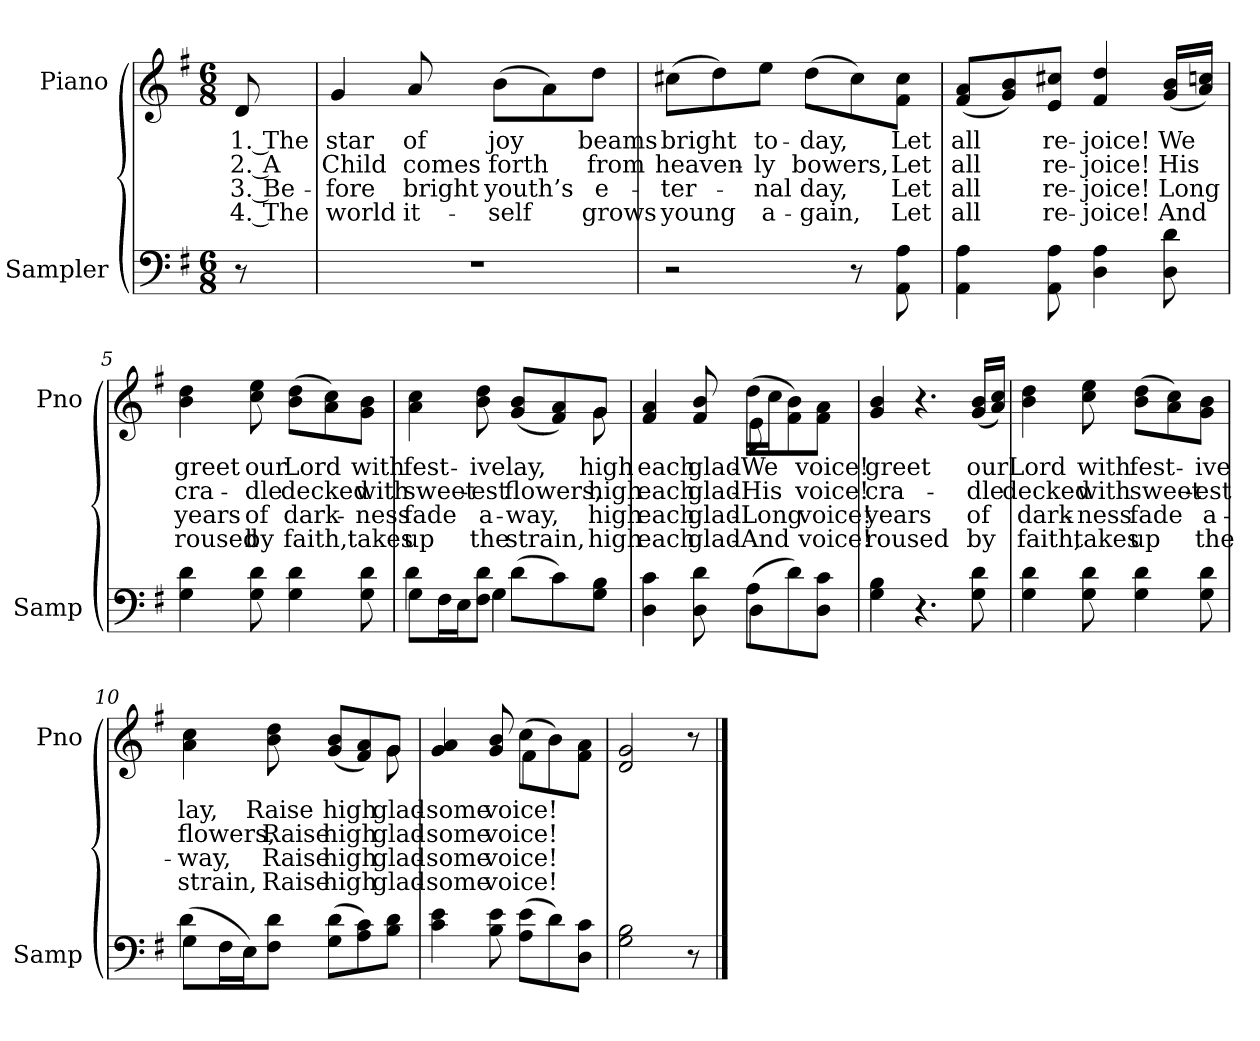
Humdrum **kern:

**kern	**kern	**text	**text	**text	**text
*part2	*part1	*part1	*part1	*part1	*part1
*staff2	*staff1	*staff1	*staff1	*staff1	*staff1
*I"Sampler	*I"Piano	*	*	*	*
*I'Samp	*I'Pno	*	*	*	*
*clefF4	*clefG2	*	*	*	*
*k[f#]	*k[f#]	*	*	*	*
*G:	*G:	*	*	*	*
*M6/8	*M6/8	*	*	*	*
=1	=1	=1	=1	=1	=1
8r	8d	1. The	2. A	3. Be-	4. The
=2	=2	=2	=2	=2	=2
2.r	4g	star	Child	-fore	world
.	8a	of	comes	bright	it-
.	(8b\L	joy	forth	youth’s	-self
.	8a\)	.	.	.	.
.	8dd\J	beams	from	e-	grows
=3	=3	=3	=3	=3	=3
2r	(8cc#X\L	bright	heaven-	-ter-	young
.	8dd\)	.	.	.	.
.	8ee\J	to-	-ly	-nal	a-
.	(8dd\L	-day,	bowers,	day,	-gain,
8r	8cc#\)	.	.	.	.
8AA 8A	8f#\ 8cc#\J	Let	Let	Let	Let
=4	=4	=4	=4	=4	=4
4AA 4A	(8f#/ 8a/L	all	all	all	all
.	8g/ 8b/)	.	.	.	.
8AA 8A	8e/ 8cc#X/J	re-	re-	re-	re-
4D 4A	4f# 4dd	-joice!	-joice!	-joice!	-joice!
8D 8d	(16g/ 16b/LL	We	His	Long	And
.	16a/ 16ccn/JJ)	.	.	.	.
=5	=5	=5	=5	=5	=5
4G 4d	4b 4dd	greet	cra-	years	roused
8G 8d	8cc 8ee	our	-dle	of	by
4G 4d	(8b\ 8dd\L	Lord	decked	dark-	faith,
.	8a\ 8cc\)	.	.	.	.
8G 8d	8g\ 8b\J	with	with	-ness	takes
=6	=6	=6	=6	=6	=6
*^	*^	*	*	*	*
8G\L	4d	4a 4cc	8ryy	fest-	sweet-	fade	up
*	*	*v	*v	*	*	*	*
16F#\L	.	.	.	.	.	.
16E\J	.	.	.	.	.	.
8F#\ 8d\J	4G	8b 8dd	-ive	-est	a-	the
(8d\L	.	(8g/ 8b/L	lay,	flowers,	-way,	strain,
8c\)	4ryy	8f#/ 8a/)	.	.	.	.
*	*	*^	*	*	*	*
8G\ 8B\J	.	8g/J	8g	high	high	high	high
=7	=7	=7	=7	=7	=7	=7	=7
4D 4c	4.ryy	4f# 4a	4.ryy	each	each	each	each
8D 8d	.	8f# 8b	.	glad-	glad-	glad-	glad-
(8A\L	4D	(16dd\LL	8e	We	His	Long	And
.	.	16cc\J	.	.	.	.	.
8d\)	.	8f#\ 8b\)	4ryy	.	.	.	.
8D\ 8c\J	8ryy	8f#\ 8a\J	.	voice!	voice!	voice!	voice!
*v	*v	*	*	*	*	*	*
*	*v	*v	*	*	*	*
=8	=8	=8	=8	=8	=8
4G 4B	4g 4b	greet	cra-	years	roused
4.r	4.r	.	.	.	.
8G 8d	(16g/ 16b/LL	our	-dle	of	by
.	16a/ 16cc/JJ)	.	.	.	.
=9	=9	=9	=9	=9	=9
4G 4d	4b 4dd	Lord	decked	dark-	faith,
8G 8d	8cc 8ee	with	with	-ness	takes
4G 4d	(8b\ 8dd\L	fest-	sweet-	fade	up
.	8a\ 8cc\)	.	.	.	.
8G 8d	8g\ 8b\J	-ive	-est	a-	the
=10	=10	=10	=10	=10	=10
*^	*^	*	*	*	*
(8G\L	4d	4a 4cc	8ryy	lay,	flowers,	-way,	strain,
*	*	*v	*v	*	*	*	*
16F#\L	.	.	.	.	.	.
16E\J)	.	.	.	.	.	.
8F#\ 8d\J	2ryy	8b 8dd	Raise	Raise	Raise	Raise
(8G\ 8d\L	.	(8g/ 8b/L	high	high	high	high
8A\ 8c\)	.	8f#/ 8a/)	.	.	.	.
*	*	*^	*	*	*	*
8B\ 8d\J	.	8g/J	8g	glad-	glad-	glad-	glad-
*v	*v	*	*	*	*	*	*
=11	=11	=11	=11	=11	=11	=11
4c 4e	4g 4a	4.ryy	-some	-some	-some	-some
8B 8e	8g 8b	.	voice!	voice!	voice!	voice!
(8A\ 8e\L	(8cc\L	4f#	.	.	.	.
8d\)	8b\)	.	.	.	.	.
8D\ 8c\J	8f#\ 8a\J	8ryy	.	.	.	.
*	*v	*v	*	*	*	*
=12	=12	=12	=12	=12	=12
2G 2B	2d 2g	.	.	.	.
8r	8r	.	.	.	.
==	==	==	==	==	==
*-	*-	*-	*-	*-	*-
